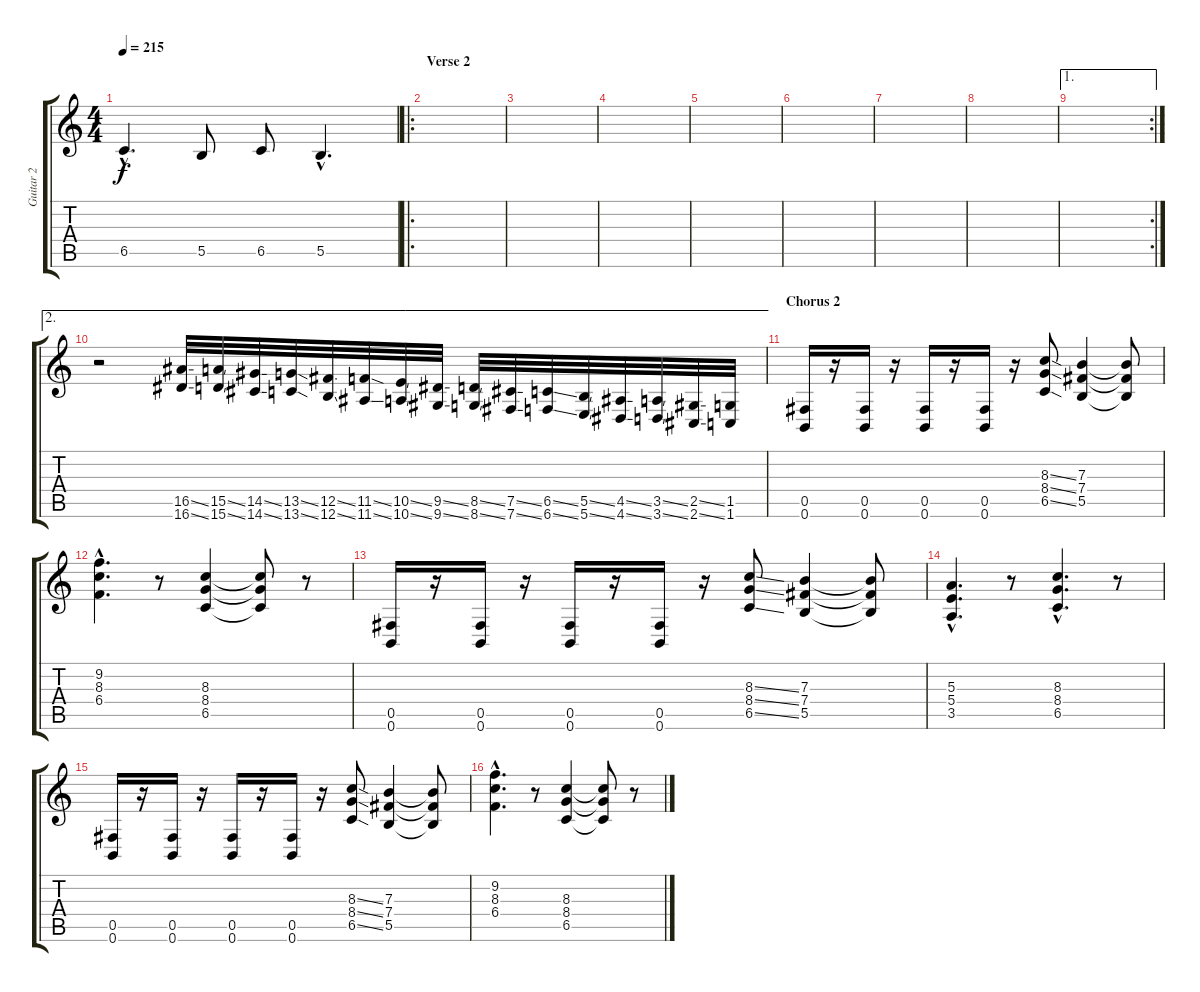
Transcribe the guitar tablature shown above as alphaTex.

\track ("Guitar 2" "Guitar 2") {instrument overdrivenguitar}
\staff {score tabs}
\tuning (Db4 Ab3 E3 B2 Gb2 B1) {hide}
\ts (4 4)
\tempo 215
\clef g2
\ks c
6.5{hac}.4{d dy f} 5.5.8 6.5.8 5.5{hac}.4{d} |
\ro
\section ("" "Verse 2")
|
|
|
|
|
|
|
\ae 1
\rc 2
|
\ae 2
r.2 (16.5{ss} 16.6{ss}).32 (15.5{ss} 15.6{ss}).32 (14.5{ss} 14.6{ss}).32 (13.5{ss} 13.6{ss}).32 (12.5{ss} 12.6{ss}).32 (11.5{ss} 11.6{ss}).32 (10.5{ss} 10.6{ss}).32 (9.5{ss} 9.6{ss}).32 (8.5{ss} 8.6{ss}).32 (7.5{ss} 7.6{ss}).32 (6.5{ss} 6.6{ss}).32 (5.5{ss} 5.6{ss}).32 (4.5{ss} 4.6{ss}).32 (3.5{ss} 3.6{ss}).32 (2.5{ss} 2.6{ss}).32 (1.5 1.6).32 |
\section ("" "Chorus 2")
(0.5 0.6).16{instrument distortionguitar} r.16 (0.5 0.6).16 r.16 (0.5 0.6).16 r.16 (0.5 0.6).16 r.16 (8.3{ss} 8.4{ss} 6.5{ss}).8{instrument overdrivenguitar} (7.3 7.4 5.5).4 (7.3{t} 7.4{t} 5.5{t}).8 |
(9.2{hac} 8.3{hac} 6.4{hac}).4{d} r.8 (8.3 8.4 6.5).4 (8.3{t} 8.4{t} 6.5{t}).8 r.8 |
(0.5 0.6).16{instrument distortionguitar} r.16 (0.5 0.6).16 r.16 (0.5 0.6).16 r.16 (0.5 0.6).16 r.16 (8.3{ss} 8.4{ss} 6.5{ss}).8{instrument overdrivenguitar} (7.3 7.4 5.5).4 (7.3{t} 7.4{t} 5.5{t}).8 |
(5.3{hac} 5.4{hac} 3.5{hac}).4{d} r.8 (8.3{hac} 8.4{hac} 6.5{hac}).4{d} r.8 |
(0.5 0.6).16{instrument distortionguitar} r.16 (0.5 0.6).16 r.16 (0.5 0.6).16 r.16 (0.5 0.6).16 r.16 (8.3{ss} 8.4{ss} 6.5{ss}).8{instrument overdrivenguitar} (7.3 7.4 5.5).4 (7.3{t} 7.4{t} 5.5{t}).8 |
(9.2{hac} 8.3{hac} 6.4{hac}).4{d} r.8 (8.3 8.4 6.5).4 (8.3{t} 8.4{t} 6.5{t}).8 r.8
